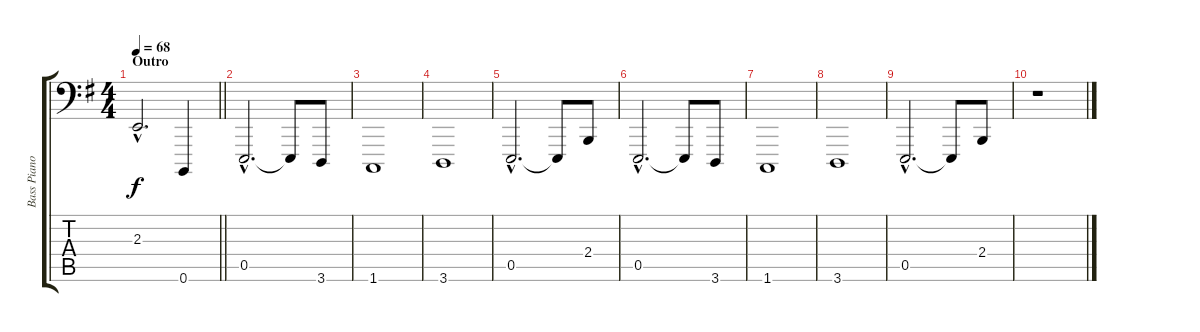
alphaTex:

\track ("Bass Piano" "Bass Piano") {instrument acousticgrandpiano}
\staff {score tabs}
\tuning (C3 G2 D2 A1 E1 B0) {hide}
\ts (4 4)
\section ("" "Outro")
\tempo 68
\clef f4
\barLineRight lightlight
\ks g
2.3{hac}.2{d dy f} 0.6.4 |
0.5{hac}.2{d} 0.5{t}.8 3.6.8 |
1.6.1 |
3.6.1 |
0.5{hac}.2{d} 0.5{t}.8 2.4.8 |
0.5{hac}.2{d volume 0} 0.5{t}.8 3.6.8 |
1.6.1 |
3.6.1 |
0.5{hac}.2{d} 0.5{t}.8 2.4.8 |
r.1
